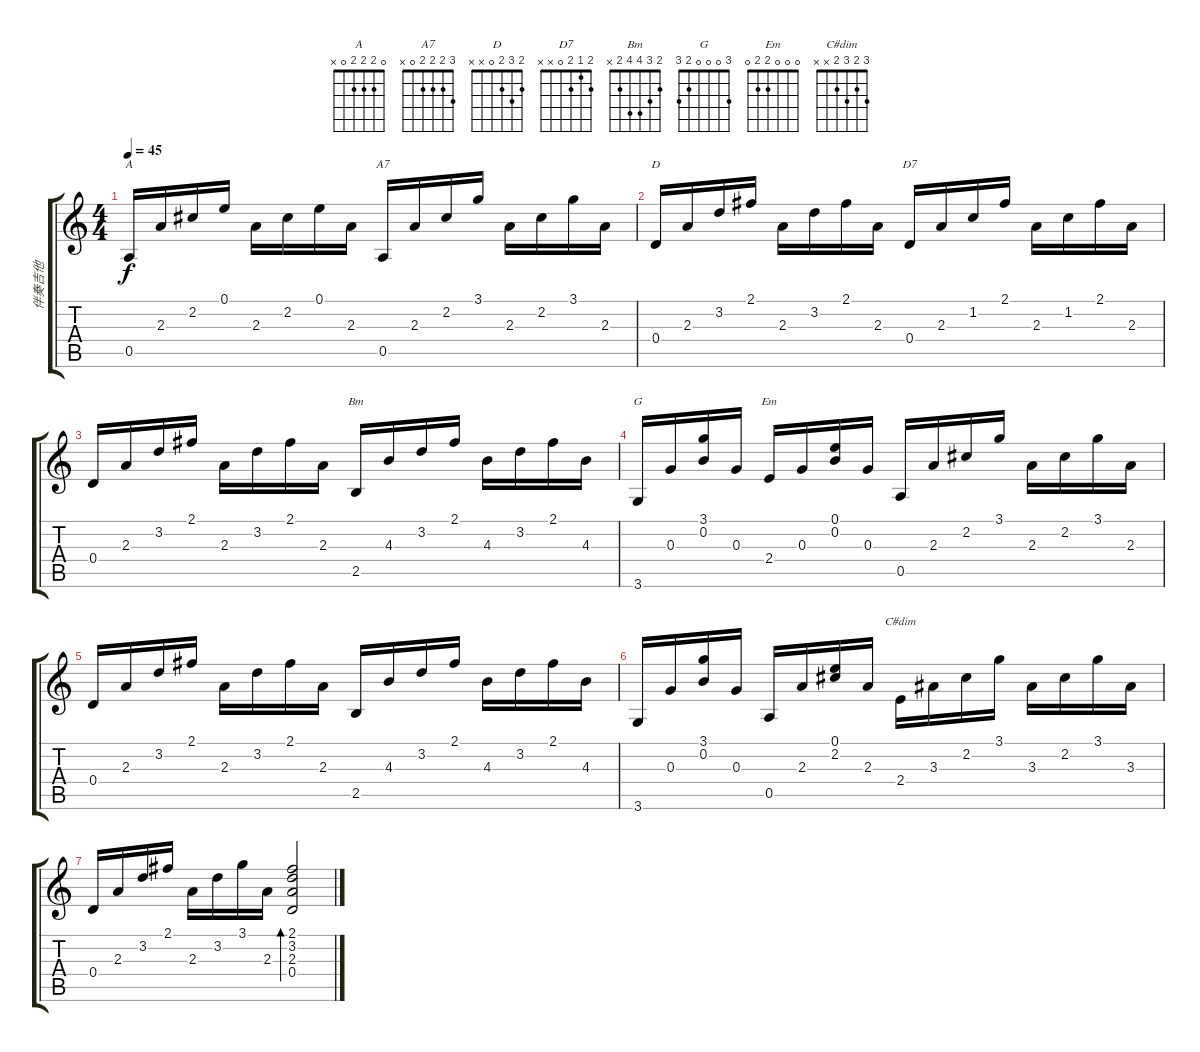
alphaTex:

\track ("伴奏吉他" "伴奏吉他") {instrument acousticguitarsteel}
\staff {score tabs}
\tuning (E4 B3 G3 D3 A2 E2) {hide}
\chord ("A" 0 2 2 2 0 x)
\chord ("A7" 3 2 2 2 0 x)
\chord ("D" 2 3 2 0 x x)
\chord ("D7" 2 1 2 0 x x)
\chord ("Bm" 2 3 4 4 2 x)
\chord ("G" 3 0 0 0 2 3)
\chord ("Em" 0 0 0 2 2 0)
\chord ("C#dim" 3 2 3 2 x x)
\ts (4 4)
\tempo 45
\clef g2
\ks c
0.5.16{ch "A" dy f} 2.3.16 2.2.16 0.1.16 2.3.16 2.2.16 0.1.16 2.3.16 0.5.16{ch "A7"} 2.3.16 2.2.16 3.1.16 2.3.16 2.2.16 3.1.16 2.3.16 |
0.4.16{ch "D"} 2.3.16 3.2.16 2.1.16 2.3.16 3.2.16 2.1.16 2.3.16 0.4.16{ch "D7"} 2.3.16 1.2.16 2.1.16 2.3.16 1.2.16 2.1.16 2.3.16 |
0.4.16 2.3.16 3.2.16 2.1.16 2.3.16 3.2.16 2.1.16 2.3.16 2.5.16{ch "Bm"} 4.3.16 3.2.16 2.1.16 4.3.16 3.2.16 2.1.16 4.3.16 |
3.6.16{ch "G"} 0.3.16 (3.1 0.2).16 0.3.16 2.4.16{ch "Em"} 0.3.16 (0.1 0.2).16 0.3.16 0.5.16 2.3.16 2.2.16 3.1.16 2.3.16 2.2.16 3.1.16 2.3.16 |
0.4.16 2.3.16 3.2.16 2.1.16 2.3.16 3.2.16 2.1.16 2.3.16 2.5.16 4.3.16 3.2.16 2.1.16 4.3.16 3.2.16 2.1.16 4.3.16 |
3.6.16 0.3.16 (3.1 0.2).16 0.3.16 0.5.16 2.3.16 (0.1 2.2).16 2.3.16 2.4.16{ch "C#dim"} 3.3.16 2.2.16 3.1.16 3.3.16 2.2.16 3.1.16 3.3.16 |
0.4.16 2.3.16 3.2.16 2.1.16 2.3.16 3.2.16 3.1.16 2.3.16 (2.1 3.2 2.3 0.4).2{bd 240}
